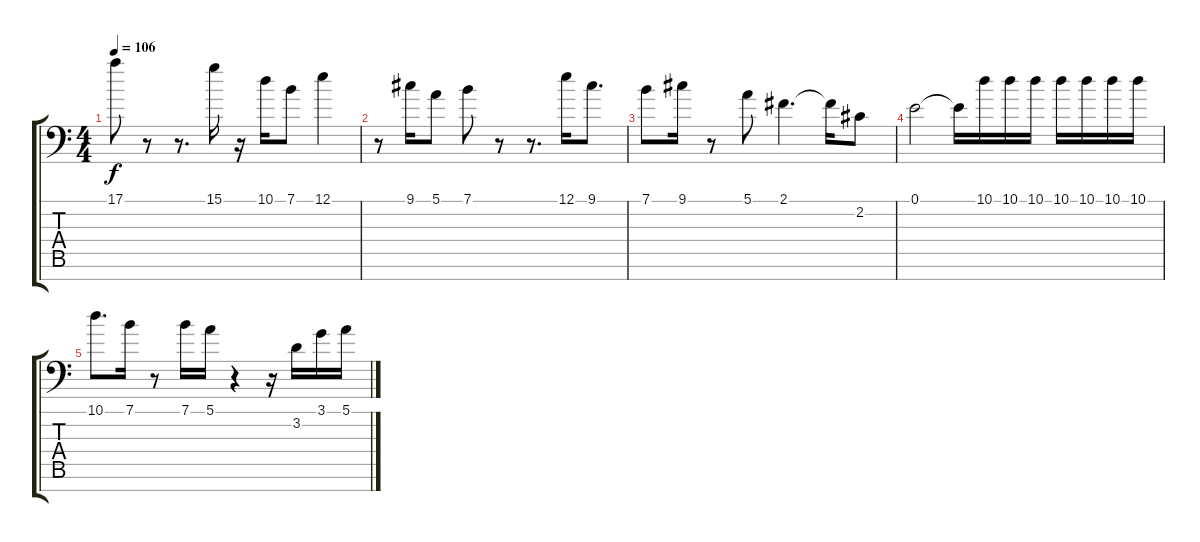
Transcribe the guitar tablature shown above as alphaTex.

\track "" {instrument trombone}
\staff {score tabs}
\tuning (E4 B3 G3 D3 A2 E2 C-1) {hide}
\ts (4 4)
\tempo 106
\clef f4
\ks c
17.1.8{dy f} r.8 r.8{d} 15.1.16 r.16 10.1.16 7.1.8 12.1.4 |
r.8 9.1.16 5.1.8 7.1.8 r.8 r.8{d} 12.1.16 9.1.8{d} |
7.1.8 9.1.16 r.8 5.1.8 2.1.4{d} 2.1{t}.16 2.2.8 |
0.1.2 0.1{t}.16 10.1.16 10.1.16 10.1.16 10.1.16 10.1.16 10.1.16 10.1.16 |
10.1.8{d} 7.1.16 r.8 7.1.16 5.1.16 r.4 r.16 3.2.16 3.1.16 5.1.16
